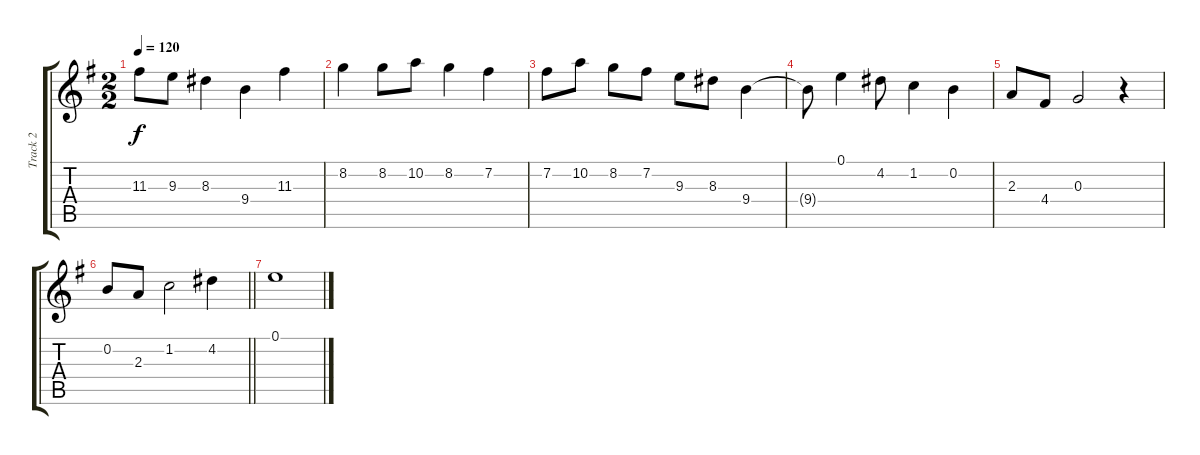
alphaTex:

\track ("Track 2" "Track 2") {instrument acousticguitarnylon}
\staff {score tabs}
\tuning (E4 B3 G3 D3 A2 E2) {hide}
\ts (2 2)
\tempo 120
\clef g2
\ks eminor
11.3.8{dy f} 9.3.8 8.3.4 9.4.4 11.3.4 |
8.2.4 8.2.8 10.2.8 8.2.4 7.2.4 |
7.2.8 10.2.8 8.2.8 7.2.8 9.3.8 8.3.8 9.4.4 |
9.4{t}.8 0.1.4 4.2.8 1.2.4 0.2.4 |
2.3.8 4.4.8 0.3.2 r.4 |
\barLineRight lightlight
0.2.8 2.3.8 1.2.2 4.2.4 |
0.1.1
